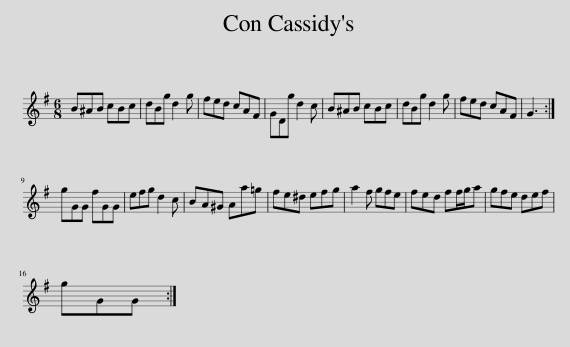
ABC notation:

X:1
L:1/8
M:6/8
I:linebreak $
K:G
V:1 treble
V:1
 B^AB cBc | dBg d2 g | fed cAF | GDg d2 c | B^AB cBc | %5
 dBg d2 g | fed cAF | G3 :|$ gGG fGG | efg d2 c | %10
 BA^G Aa=g | fe^d efg | a2 f gfe | fed ff/g/a | gfe def |$ %15
 gGG :| %16
